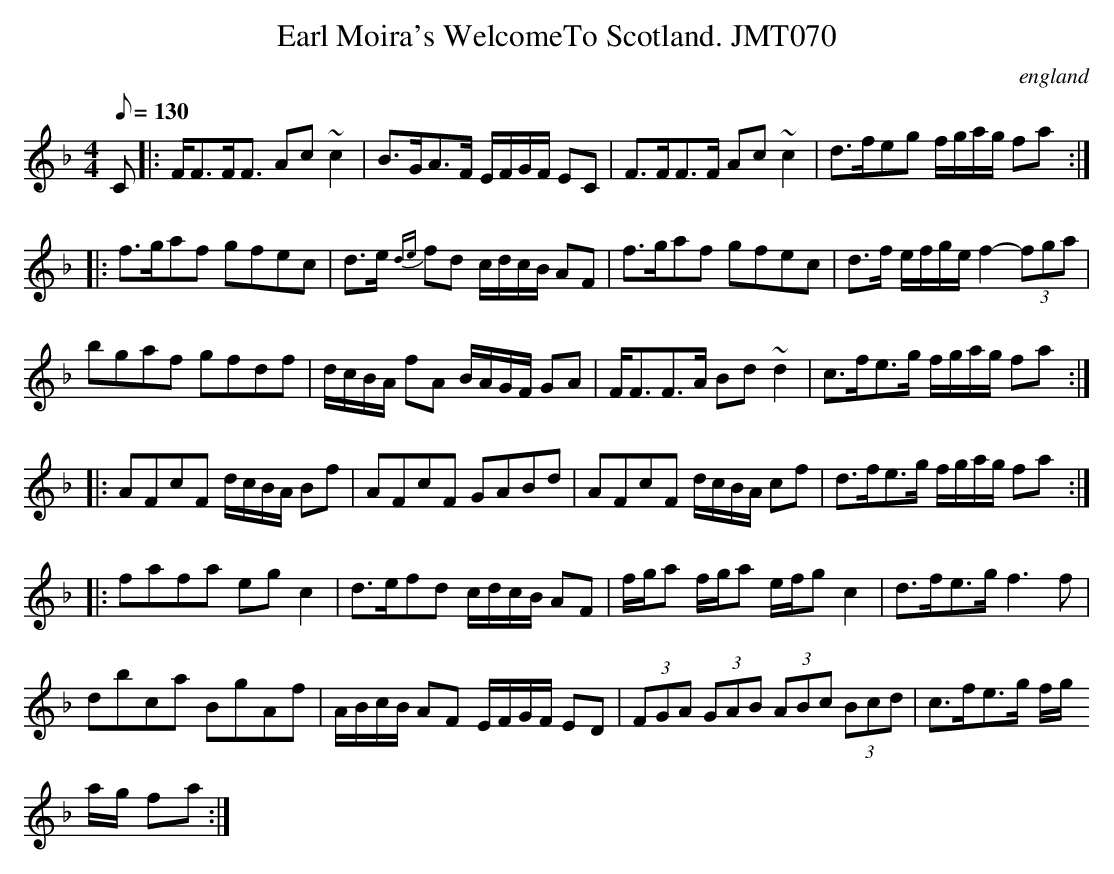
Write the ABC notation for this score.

X:1
T:Earl Moira's WelcomeTo Scotland. JMT070
O:england
M:4/4
L:1/8
Q:130
K:F
C|:F<FF<F Ac~c2|B>GA>F E/F/G/F/ EC|F>FF>F Ac~c2|d>feg f/g/a/g/ fa:|
|:f>gaf gfec|d>e {de}fd c/d/c/B/ AF|f>gaf gfec|d>f e/f/g/e/ f2-(3fga|
bgaf gfdf|d/c/B/A/ fA B/A/G/F/ GA|F<FF>A Bd~d2-|c>fe>g f/g/a/g/ fa:|
|:AFcF d/c/B/A/ Bf|AFcF GABd|AFcF d/c/B/A/ cf|d>fe>g f/g/a/g/ fa:|
|:fafa eg c2|d>efd c/d/c/B/ AF|f/g/a f/g/a e/f/g c2|d>fe>gf3f|
dbca BgAf|""A/B/c/B/ AF E/F/G/F/ ED|(3FGA (3GAB (3ABc (3Bcd|c>fe>g f/g/
a/g/ fa:|]
